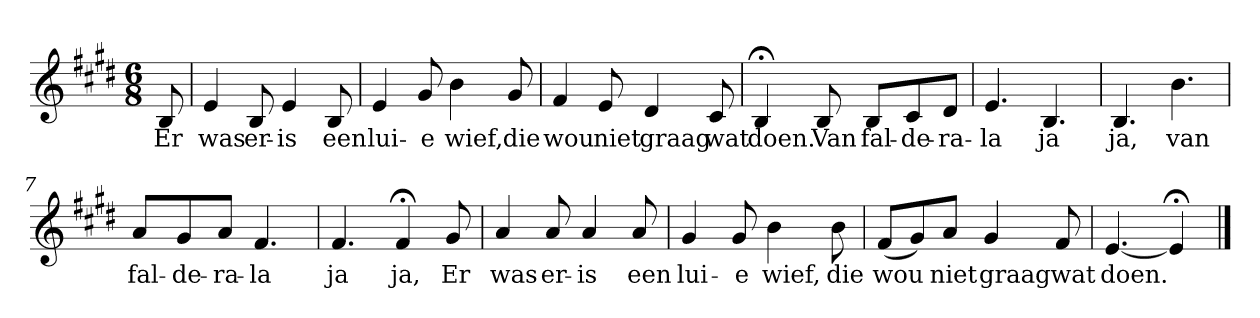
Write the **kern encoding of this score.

**kern	**text
*part1	*part1
*staff1	*staff1
*k[f#c#g#d#]	*
*E:	*
*M6/8	*
*MM120	*
=	=
8B	Er
=1	=1
4e	was
8B	er-
4e	-is
8B	een
=2	=2
4e	lui-
8g#	-e
4b	wief,
8g#	die
=3	=3
4f#	wou
8e	niet
4d#	graag
8c#	wat
=4	=4
4B;<	doen.
8B	Van
8BL	fal-
8c#	-de-
8d#J	-ra-
=5	=5
4.e	-la
4.B	ja
=6	=6
4.B	ja,
4.b	van
=7	=7
8aL	fal-
8g#	-de-
8aJ	-ra-
4.f#	-la
=8	=8
4.f#	ja
4f#;<	ja,
8g#	Er
=9	=9
4a	was
8a	er-
4a	-is
8a	een
=10	=10
4g#	lui-
8g#	-e
4b	wief,
8b	die
=11	=11
(8f#L	wou
8g#)	.
8aJ	niet
4g#	graag
8f#	wat
=12	=12
[4.e	doen.
4e;<]	.
==	==
*-	*-
